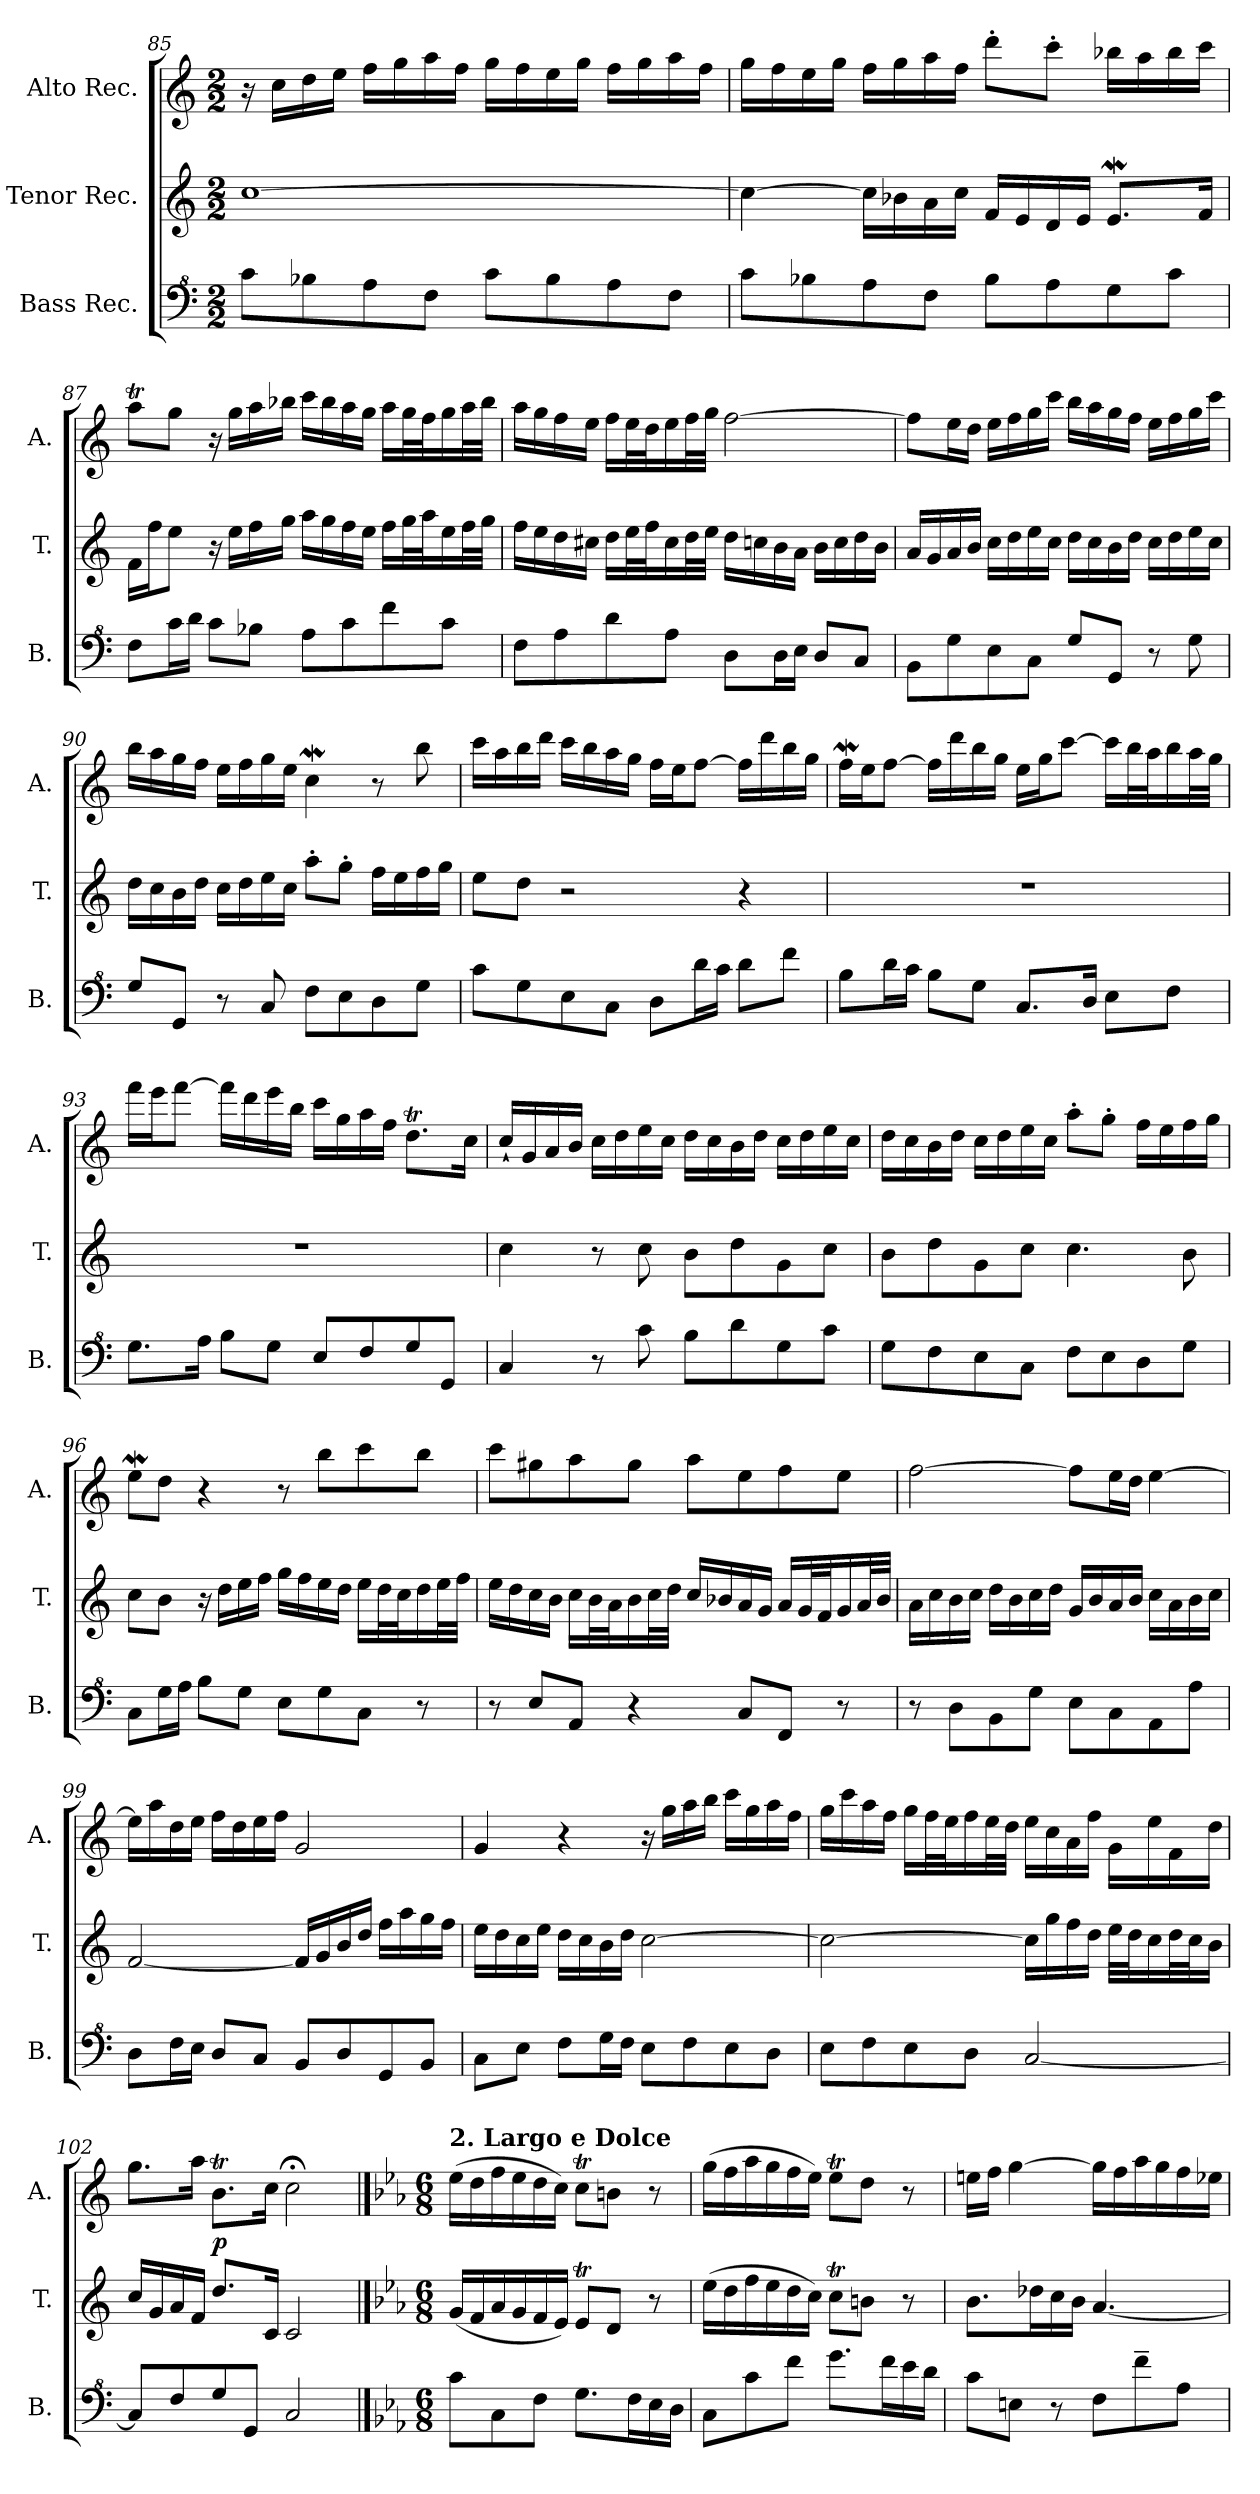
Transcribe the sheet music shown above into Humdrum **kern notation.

**kern	**kern	**dynam	**kern
*part3	*part2	*part2	*part1
*staff3	*staff2	*staff2	*staff1
*I"Bass Rec.	*I"Tenor Rec.	*	*I"Alto Rec.
*I'B.	*I'T.	*	*I'A.
*clefF^4	*clefG2	*	*clefG2
*k[]	*k[]	*	*k[]
*M2/2	*M2/2	*	*M2/2
=85	=85	=85	=85
8cc\L	[1cc	.	16r
.	.	.	16cc\LL
8b-X\	.	.	16dd\
.	.	.	16ee\JJ
8a\	.	.	16ff\LL
.	.	.	16gg\
8f\J	.	.	16aa\
.	.	.	16ff\JJ
8cc\L	.	.	16gg\LL
.	.	.	16ff\
8b-\	.	.	16ee\
.	.	.	16gg\JJ
8a\	.	.	16ff\LL
.	.	.	16gg\
8f\J	.	.	16aa\
.	.	.	16ff\JJ
=86	=86	=86	=86
8cc\L	4cc\_	.	16gg\LL
.	.	.	16ff\
8b-X\	.	.	16ee\
.	.	.	16gg\JJ
8a\	16cc\LL]	.	16ff\LL
.	16b-X\	.	16gg\
8f\J	16a\	.	16aa\
.	16cc\JJ	.	16ff\JJ
8b-\L	16f/LL	.	8ddd'\L
.	16e/	.	.
8a\	16d/	.	8ccc'\J
.	16e/JJ	.	.
8g\	8.eW/L	.	16bb-X\LL
.	.	.	16aa\
8cc\J	.	.	16bb-\
.	16f/Jk	.	16ccc\JJ
!!LO:PB:g=z
=87	=87	=87	=87
8f\L	16f\LL	.	8aaT\L
.	16ff\J	.	.
16cc\L	8ee\J	.	8gg\J
16dd\JJ	.	.	.
8cc\L	16r	.	16r
.	16ee\LL	.	16gg\LL
8b-X\J	16ff\	.	16aa\
.	16gg\JJ	.	16bb-X\JJ
8a\L	16aa\LL	.	16ccc\LL
.	16gg\	.	16bb-\
8cc\	16ff\	.	16aa\
.	16ee\JJ	.	16gg\JJ
8ff\	16ff\LL	.	16aa\LL
.	32gg\L	.	32gg\L
.	32aa\J	.	32ff\J
8cc\J	16ee\	.	16gg\
.	32ff\L	.	32aa\L
.	32gg\JJJ	.	32bb-\JJJ
=88	=88	=88	=88
8f\L	16ff\LL	.	16aa\LL
.	16ee\	.	16gg\
8a\	16dd\	.	16ff\
.	16cc#X\JJ	.	16ee\JJ
8dd\	16dd\LL	.	16ff\LL
.	32ee\L	.	32ee\L
.	32ff\J	.	32dd\J
8a\J	16cc#\	.	16ee\
.	32dd\L	.	32ff\L
.	32ee\JJJ	.	32gg\JJJ
8d\L	16dd\LL	.	[2ff\
.	16ccn\	.	.
16d\L	16b\	.	.
16e\JJ	16a\JJ	.	.
8d/L	16b\LL	.	.
.	16cc\	.	.
8c/J	16dd\	.	.
.	16b\JJ	.	.
=89	=89	=89	=89
8B\L	16a/LL	.	8ff\L]
.	16g/	.	.
8g\	16a/	.	16ee\L
.	16b/JJ	.	16dd\JJ
8e\	16cc\LL	.	16ee\LL
.	16dd\	.	16ff\
8c\J	16ee\	.	16gg\
.	16cc\JJ	.	16ccc\JJ
8g/L	16dd\LL	.	16bb\LL
.	16cc\	.	16aa\
8G/J	16b\	.	16gg\
.	16dd\JJ	.	16ff\JJ
8r	16cc\LL	.	16ee\LL
.	16dd\	.	16ff\
8g\	16ee\	.	16gg\
.	16cc\JJ	.	16ccc\JJ
!!LO:LB:g=z
=90	=90	=90	=90
8g/L	16dd\LL	.	16bb\LL
.	16cc\	.	16aa\
8G/J	16b\	.	16gg\
.	16dd\JJ	.	16ff\JJ
8r	16cc\LL	.	16ee\LL
.	16dd\	.	16ff\
8c/	16ee\	.	16gg\
.	16cc\JJ	.	16ee\JJ
8f\L	8aa'\L	.	4ccw\
8e\	8gg'\J	.	.
8d\	16ff\LL	.	8r
.	16ee\	.	.
8g\J	16ff\	.	8bb\
.	16gg\JJ	.	.
=91	=91	=91	=91
8cc\L	8ee\L	.	16ccc\LL
.	.	.	16aa\
8g\	8dd\J	.	16bb\
.	.	.	16ddd\JJ
8e\	2r	.	16ccc\LL
.	.	.	16bb\
8c\J	.	.	16aa\
.	.	.	16gg\JJ
8d\L	.	.	16ff\LL
.	.	.	16ee\J
16dd\L	.	.	[8ff\J
16cc\JJ	.	.	.
8dd\L	4r	.	16ff\LL]
.	.	.	16ddd\
8ff\J	.	.	16bb\
.	.	.	16gg\JJ
=92	=92	=92	=92
8b\L	1r	.	16ffw\LL
.	.	.	16ee\J
16dd\L	.	.	[8ff\J
16cc\JJ	.	.	.
8b\L	.	.	16ff\LL]
.	.	.	16ddd\
8g\J	.	.	16bb\
.	.	.	16gg\JJ
8.c/L	.	.	16ee\LL
.	.	.	16gg\J
.	.	.	[8ccc\J
16d/Jk	.	.	.
8e\L	.	.	16ccc\LL]
.	.	.	32bb\L
.	.	.	32aa\J
8f\J	.	.	16bb\
.	.	.	32aa\L
.	.	.	32gg\JJJ
=93	=93	=93	=93
8.g\L	1r	.	16fff\LL
.	.	.	16eee\J
.	.	.	[8fff\J
16a\Jk	.	.	.
8b\L	.	.	16fff\LL]
.	.	.	16ddd\
8g\J	.	.	16eee\
.	.	.	16bb\JJ
8e/L	.	.	16ccc\LL
.	.	.	16gg\
8f/	.	.	16aa\
.	.	.	16ff\JJ
8g/	.	.	8.ddT\L
8G/J	.	.	.
.	.	.	16cc\Jk
!!LO:LB:g=z
=94	=94	=94	=94
4c/	4cc\	.	16cc`/LL
.	.	.	16g/
.	.	.	16a/
.	.	.	16b/JJ
8r	8r	.	16cc\LL
.	.	.	16dd\
8cc\	8cc\	.	16ee\
.	.	.	16cc\JJ
8b\L	8b\L	.	16dd\LL
.	.	.	16cc\
8dd\	8dd\	.	16b\
.	.	.	16dd\JJ
8g\	8g\	.	16cc\LL
.	.	.	16dd\
8cc\J	8cc\J	.	16ee\
.	.	.	16cc\JJ
=95	=95	=95	=95
8g\L	8b\L	.	16dd\LL
.	.	.	16cc\
8f\	8dd\	.	16b\
.	.	.	16dd\JJ
8e\	8g\	.	16cc\LL
.	.	.	16dd\
8c\J	8cc\J	.	16ee\
.	.	.	16cc\JJ
8f\L	4.cc\	.	8aa'\L
8e\	.	.	8gg'\J
8d\	.	.	16ff\LL
.	.	.	16ee\
8g\J	8b\	.	16ff\
.	.	.	16gg\JJ
=96	=96	=96	=96
8c\L	8cc\L	.	8eeW\L
16g\L	8b\J	.	8dd\J
16a\JJ	.	.	.
8b\L	16r	.	4r
.	16dd\LL	.	.
8g\J	16ee\	.	.
.	16ff\JJ	.	.
8e\L	16gg\LL	.	8r
.	16ff\	.	.
8g\	16ee\	.	8bb\L
.	16dd\JJ	.	.
8c\J	16ee\LL	.	8ccc\
.	32dd\L	.	.
.	32cc\J	.	.
8r	16dd\	.	8bb\J
.	32ee\L	.	.
.	32ff\JJJ	.	.
=97	=97	=97	=97
8r	16ee\LL	.	8ccc\L
.	16dd\	.	.
8e/L	16cc\	.	8gg#X\
.	16b\JJ	.	.
8A/J	16cc\LL	.	8aa\
.	32b\L	.	.
.	32a\J	.	.
4r	16b\	.	8gg#\J
.	32cc\L	.	.
.	32dd\JJJ	.	.
.	16cc/LL	.	8aa\L
.	16b-X/	.	.
8c/L	16a/	.	8ee\
.	16g/JJ	.	.
8F/J	16a/LL	.	8ff\
.	32g/L	.	.
.	32f/J	.	.
8r	16g/	.	8ee\J
.	32a/L	.	.
.	32b-/JJJ	.	.
!!LO:LB:g=z
=98	=98	=98	=98
8r	16a\LL	.	[2ff\
.	16cc\	.	.
8d\L	16b\	.	.
.	16cc\JJ	.	.
8B\	16dd\LL	.	.
.	16b\	.	.
8g\J	16cc\	.	.
.	16dd\JJ	.	.
8e\L	16g/LL	.	8ff\L]
.	16b/	.	.
8c\	16a/	.	16ee\L
.	16b/JJ	.	16dd\JJ
8A\	16cc\LL	.	[4ee\
.	16a\	.	.
8a\J	16b\	.	.
.	16cc\JJ	.	.
=99	=99	=99	=99
8d\L	[2f/	.	16ee\LL]
.	.	.	16aa\
16f\L	.	.	16dd\
16e\JJ	.	.	16ee\JJ
8d/L	.	.	16ff\LL
.	.	.	16dd\
8c/J	.	.	16ee\
.	.	.	16ff\JJ
8B/L	16f/LL]	.	2g/
.	16g/	.	.
8d/	16b/	.	.
.	16dd/JJ	.	.
8G/	16ff\LL	.	.
.	16aa\	.	.
8B/J	16gg\	.	.
.	16ff\JJ	.	.
=100	=100	=100	=100
8c\L	16ee\LL	.	4g/
.	16dd\	.	.
8e\J	16cc\	.	.
.	16ee\JJ	.	.
8f\L	16dd\LL	.	4r
.	16cc\	.	.
16g\L	16b\	.	.
16f\JJ	16dd\JJ	.	.
8e\L	[2cc\	.	16r
.	.	.	16gg\LL
8f\	.	.	16aa\
.	.	.	16bb\JJ
8e\	.	.	16ccc\LL
.	.	.	16gg\
8d\J	.	.	16aa\
.	.	.	16ff\JJ
=101	=101	=101	=101
8e\L	2cc\_	.	16gg\LL
.	.	.	16ccc\
8f\	.	.	16aa\
.	.	.	16ff\JJ
8e\	.	.	16gg\LL
.	.	.	32ff\L
.	.	.	32ee\J
8d\J	.	.	16ff\
.	.	.	32ee\L
.	.	.	32dd\JJJ
[2c/	16cc\LL]	.	16ee\LL
.	16gg\	.	16cc\
.	16ff\	.	16a\
.	16dd\JJ	.	16ff\JJ
.	32ee\LLL	.	16g\LL
.	32dd\J	.	.
.	16cc\	.	16ee\
.	32dd\L	.	16f\
.	32cc\J	.	.
.	16b\JJ	.	16dd\JJ
!!LO:LB:g=z
=102	=102	=102	=102
8c/L]	16cc/LL	.	8.gg\L
.	16g/	.	.
8f/	16a/	.	.
.	16f/JJ	.	16aa\Jk
!	!	!LO:DY:a	!
8g/	8.dd/L	p	8.bt\L
8G/J	.	.	.
.	16c/Jk	.	16cc\Jk
2c/	2c/	.	2cc;<\
!!LO:LB:g=z
==103	==103	==103	==103
*k[b-e-a-]	*k[b-e-a-]	*	*k[b-e-a-]
*M6/8	*M6/8	*	*M6/8
*	*	*	*MM45
!	!	!	!LO:TX:a:B:t=2. Largo e Dolce
8cc\L	(16g/LL	.	(16ee-\LL
.	16f/	.	16dd\
8c\	16a-/	.	16ff\
.	16g/	.	16ee-\
8f\J	16f/	.	16dd\
.	16e-/JJ)	.	16cc\JJ)
8.g\L	8e-T/L	.	8ccT\L
.	8d/J	.	8bn\J
16f\L	.	.	.
16e-\	8r	.	8r
16d\JJ	.	.	.
=104	=104	=104	=104
8c\L	(16ee-\LL	.	(16gg\LL
.	16dd\	.	16ff\
8cc\	16ff\	.	16aa-\
.	16ee-\	.	16gg\
8ff\J	16dd\	.	16ff\
.	16cc\JJ)	.	16ee-\JJ)
8.gg\L	8ccT\L	.	8ee-T\L
.	8bn\J	.	8dd\J
16ff\L	.	.	.
16ee-\	8r	.	8r
16dd\JJ	.	.	.
=105	=105	=105	=105
8cc\L	8.b-\L	.	16een\LL
.	.	.	16ff\JJ
8en\J	.	.	[4gg\
.	16dd-X\L	.	.
8r	16cc\	.	.
.	16b-\JJ	.	.
8f\L	[4.a-/	.	16gg\LL]
.	.	.	16ff\
8ff~\	.	.	16aa-\
.	.	.	16gg\
8a-\J	.	.	16ff\
.	.	.	16ee-X\JJ
=	=	=	=
*-	*-	*-	*-
